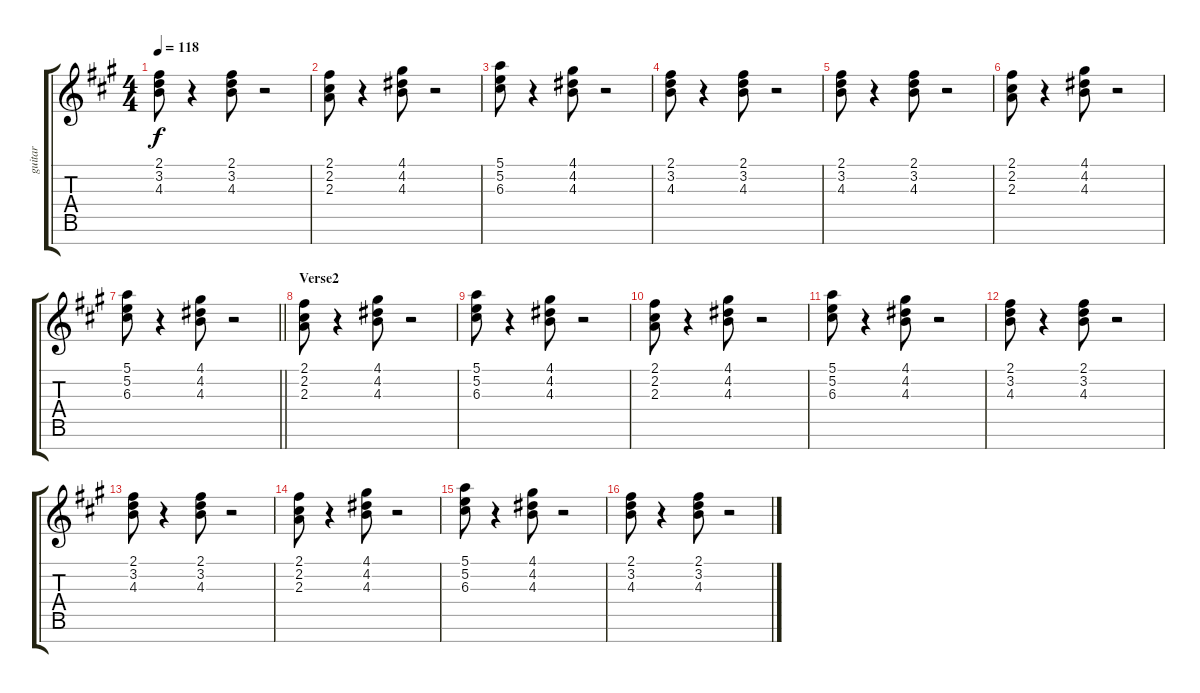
\track ("guitar" "guitar") {instrument overdrivenguitar}
\staff {score tabs}
\tuning (E4 B3 G3 D3 A2 E2 B1) {hide}
\ts (4 4)
\tempo 118
\clef g2
\ks f#minor
(2.1 3.2 4.3).8{dy f} r.4 (2.1 3.2 4.3).8 r.2 |
(2.1 2.2 2.3).8 r.4 (4.1 4.2 4.3).8 r.2 |
(5.1 5.2 6.3).8 r.4 (4.1 4.2 4.3).8 r.2 |
(2.1 3.2 4.3).8 r.4 (2.1 3.2 4.3).8 r.2 |
(2.1 3.2 4.3).8 r.4 (2.1 3.2 4.3).8 r.2 |
(2.1 2.2 2.3).8 r.4 (4.1 4.2 4.3).8 r.2 |
\barLineRight lightlight
(5.1 5.2 6.3).8 r.4 (4.1 4.2 4.3).8 r.2 |
\section ("" "Verse2")
(2.1 2.2 2.3).8 r.4 (4.1 4.2 4.3).8 r.2 |
(5.1 5.2 6.3).8 r.4 (4.1 4.2 4.3).8 r.2 |
(2.1 2.2 2.3).8 r.4 (4.1 4.2 4.3).8 r.2 |
(5.1 5.2 6.3).8 r.4 (4.1 4.2 4.3).8 r.2 |
(2.1 3.2 4.3).8 r.4 (2.1 3.2 4.3).8 r.2 |
(2.1 3.2 4.3).8 r.4 (2.1 3.2 4.3).8 r.2 |
(2.1 2.2 2.3).8 r.4 (4.1 4.2 4.3).8 r.2 |
(5.1 5.2 6.3).8 r.4 (4.1 4.2 4.3).8 r.2 |
(2.1 3.2 4.3).8 r.4 (2.1 3.2 4.3).8 r.2
